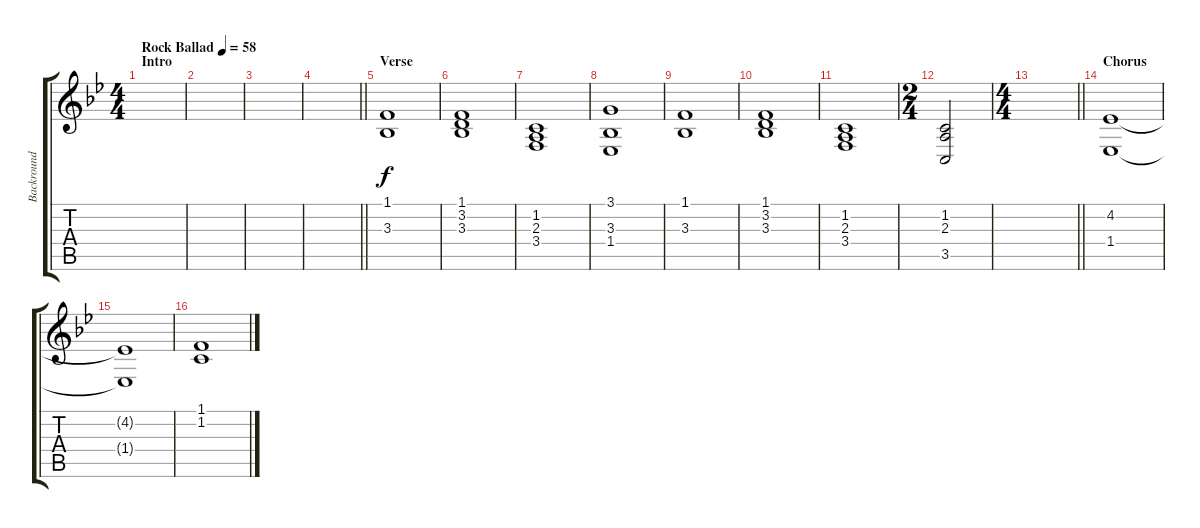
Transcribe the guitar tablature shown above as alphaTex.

\track ("Backround Sound" "Backround ") {instrument synthstrings1}
\staff {score tabs}
\tuning (E4 B3 G3 D3 A2 E2) {hide}
\ts (4 4)
\section ("" "Intro")
\tempo (58 "Rock Ballad")
\clef g2
\ks bb
|
|
|
\barLineRight lightlight
|
\section ("" "Verse")
(1.1 3.3).1 |
(1.1 3.2 3.3).1 |
(1.2 2.3 3.4).1 |
(3.1 3.3 1.4).1 |
(1.1 3.3).1 |
(1.1 3.2 3.3).1 |
(1.2 2.3 3.4).1 |
\ts (2 4)
(1.2 2.3 3.5).2 |
\ts (4 4)
\barLineRight lightlight
|
\section ("" "Chorus")
(4.2 1.4).1 |
(4.2{t} 1.4{t}).1 |
(1.1 1.2).1
